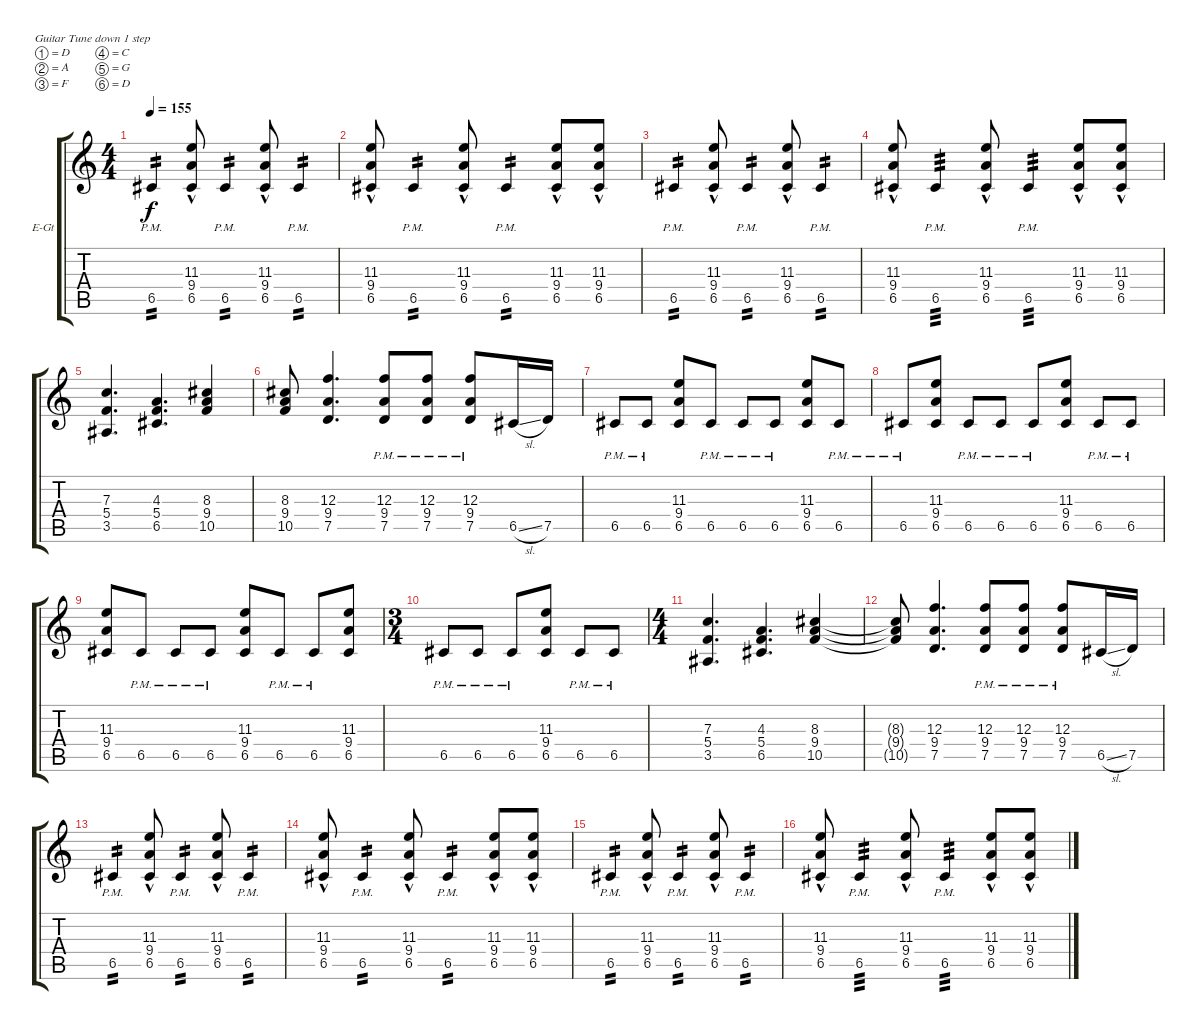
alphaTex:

\defaultSystemsLayout 4
\bracketExtendMode groupsimilarinstruments
\firstSystemTrackNameOrientation horizontal
\otherSystemsTrackNameOrientation horizontal
\track ("K-Bo" "E-Gt") {instrument distortionguitar}
\staff {score tabs}
\tuning (D4 A3 F3 C3 G2 D2)
\ts (4 4)
\tempo 155
\clef g2
\ks c
6.5{pm}.4{tp 2 dy f} (6.5 9.4{hac} 11.3).8 6.5{pm}.4{tp 2} (6.5{hac} 9.4 11.3).8 6.5{pm}.4{tp 2} |
(11.3{hac} 6.5 9.4).8 6.5{pm}.4{tp 2} (11.3 6.5 9.4{hac}).8 6.5{pm}.4{tp 2} (11.3{hac} 9.4{hac} 6.5{hac}).8 (6.5{hac} 9.4{hac} 11.3{hac}).8 |
6.5{pm}.4{tp 2} (6.5 9.4 11.3{hac}).8 6.5{pm}.4{tp 2} (6.5 9.4 11.3{hac}).8 6.5{pm}.4{tp 2} |
(11.3{hac} 6.5 9.4).8 6.5{pm}.4{tp 3} (11.3 6.5 9.4{hac}).8 6.5{pm}.4{tp 3} (11.3{hac} 9.4{hac} 6.5{hac}).8 (6.5{hac} 9.4{hac} 11.3{hac}).8 |
(3.5 5.4 7.3).4{d} (6.5 5.4 4.3).4{d} (10.5 9.4 8.3).4 |
(8.3 9.4 10.5).8 (7.5 9.4 12.3).4{d} (9.4{pm} 7.5{pm} 12.3{pm}).8 (12.3{pm} 7.5{pm} 9.4{pm}).8 (7.5{pm} 9.4{pm} 12.3{pm}).8 6.5{sl}.16 7.5.16 |
6.5{pm}.8 6.5{pm}.8 (11.3 6.5 9.4).8 6.5{pm}.8 6.5{pm}.8 6.5{pm}.8 (11.3 9.4 6.5).8 6.5{pm}.8 |
6.5{pm}.8 (11.3 6.5 9.4).8 6.5{pm}.8 6.5{pm}.8 6.5{pm}.8 (11.3 6.5 9.4).8 6.5{pm}.8 6.5{pm}.8 |
(11.3 6.5 9.4).8 6.5{pm}.8 6.5{pm}.8 6.5{pm}.8 (11.3 6.5 9.4).8 6.5{pm}.8 6.5{pm}.8 (11.3 6.5 9.4).8 |
\ts (3 4)
6.5{pm}.8 6.5{pm}.8 6.5{pm}.8 (11.3 6.5 9.4).8 6.5{pm}.8 6.5{pm}.8 |
\ts (4 4)
(3.5 5.4 7.3).4{d} (6.5 5.4 4.3).4{d} (10.5 9.4 8.3).4 |
(8.3{t} 9.4{t} 10.5{t}).8 (7.5 9.4 12.3).4{d} (9.4{pm} 7.5{pm} 12.3{pm}).8 (12.3{pm} 7.5{pm} 9.4{pm}).8 (7.5{pm} 9.4{pm} 12.3{pm}).8 6.5{sl}.16 7.5.16 |
6.5{pm}.4{tp 2} (6.5 9.4{hac} 11.3).8 6.5{pm}.4{tp 2} (6.5{hac} 9.4 11.3).8 6.5{pm}.4{tp 2} |
(11.3{hac} 6.5 9.4).8 6.5{pm}.4{tp 2} (11.3 6.5 9.4{hac}).8 6.5{pm}.4{tp 2} (11.3{hac} 9.4{hac} 6.5{hac}).8 (6.5{hac} 9.4{hac} 11.3{hac}).8 |
6.5{pm}.4{tp 2} (6.5 9.4 11.3{hac}).8 6.5{pm}.4{tp 2} (6.5 9.4 11.3{hac}).8 6.5{pm}.4{tp 2} |
(11.3{hac} 6.5 9.4).8 6.5{pm}.4{tp 3} (11.3 6.5 9.4{hac}).8 6.5{pm}.4{tp 3} (11.3{hac} 9.4{hac} 6.5{hac}).8 (6.5{hac} 9.4{hac} 11.3{hac}).8
